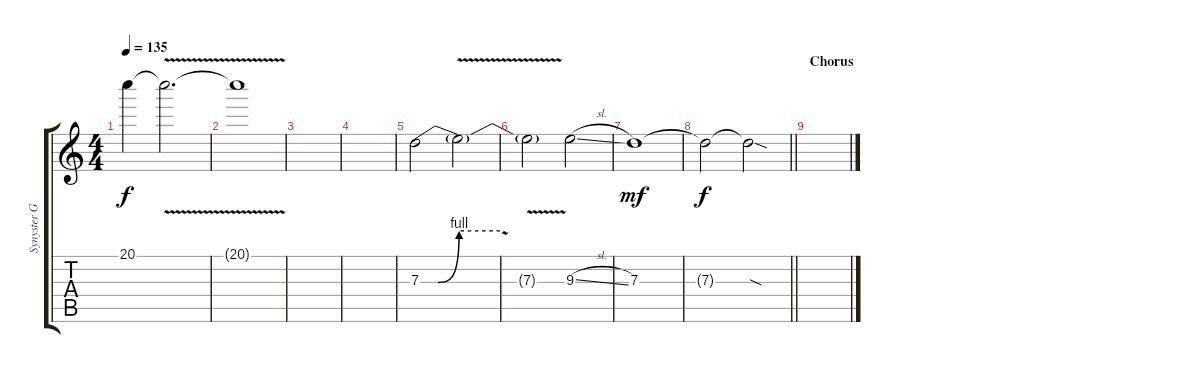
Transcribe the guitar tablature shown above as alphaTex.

\track ("Synyster Gates" "Synyster G") {instrument overdrivenguitar}
\staff {score tabs}
\tuning (E4 B3 G3 D3 A2 D2) {hide}
\ts (4 4)
\tempo 135
\clef g2
\ks c
20.1.4{dy f} 20.1{v t}.2{d volume 5} |
20.1{t}.1 |
|
|
7.3{be (custom 0 0 13 0 29 4 60 4)}.2{volume 14} 7.3{v t}.2 |
7.3{t}.2 9.3{sl}.2 |
7.3.1{dy mf} |
\barLineRight lightlight
7.3{t}.2{dy f} 7.3{sod t}.2 |
\section ("" "Chorus")
